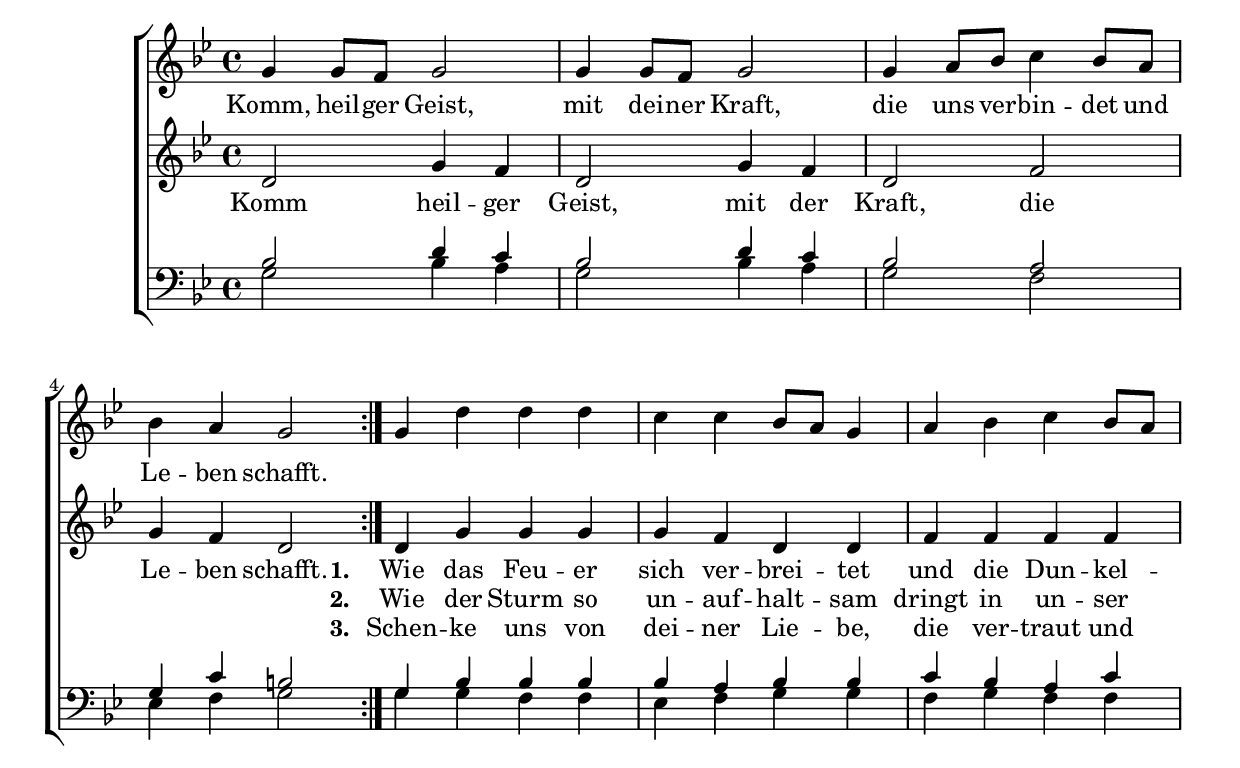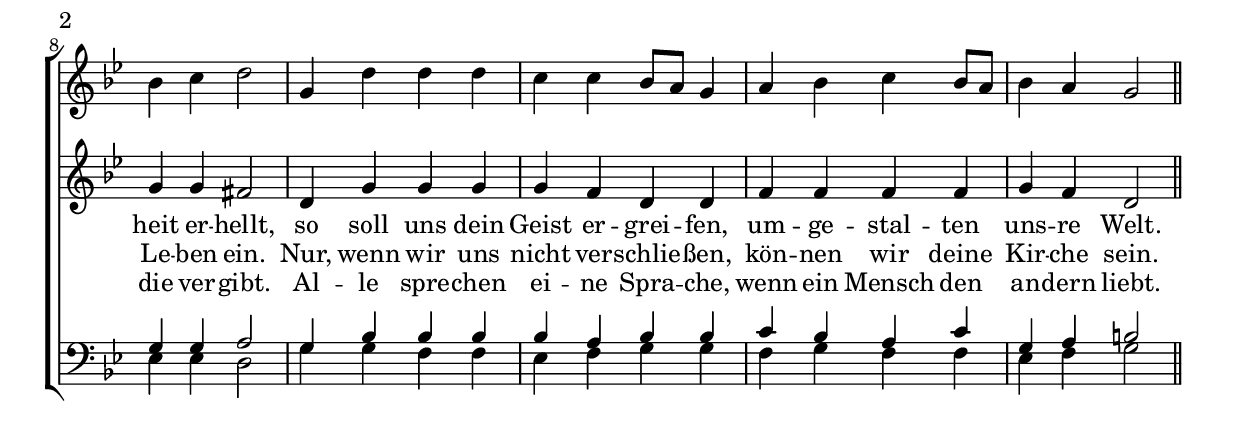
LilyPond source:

\include "deutsch.ly"

#(set! paper-alist (cons '("kindle" . (cons (* 210 mm) (* 130 mm))) paper-alist))

#(set-default-paper-size "kindle")

Praes = {
  \time 4/4
  \key g \minor
}

\new ChoirStaff <<
\new Staff <<
 \new Voice = "Sopran" { \relative g' { \Praes
  \repeat volta 2 { \repeat unfold 2 { g4 g8 f g2 | } g4 a8 b c4 b8 a | b4 a g2 | }
  \repeat unfold 2 { g4 d' d d | c c b8 a g4 | a b c b8 a | b4 } \alternative {{ c d2 } { a4 g2 }} \bar "||" }}
 \addlyrics { Komm, heil -- ger Geist, mit dei -- ner Kraft, die uns ver -- bin -- det und Le -- ben schafft. }
>>
\new Staff <<
 \relative c' { \Praes
  \context Voice = refrain { \Praes \repeat volta 2 { \repeat unfold 2 { d2 g4 f | } d2 f | g4 f d2 | }
  \context Voice = verse { \repeat unfold 2 { d4 g g g | g f d d | f f f f | g } \alternative {{ g fis2 } { f4 d2 }} \bar "||" }}}
 \context Lyrics = one \lyricsto refrain \lyricmode { Komm heil -- ger Geist, mit der Kraft, die Le -- ben schafft. }
 \context Lyrics = one \lyricsto verse \lyricmode {\set stanza = #"1. " Wie das Feu -- er sich ver -- brei -- tet und die Dun -- kel -- heit er -- hellt, so soll uns dein Geist er -- grei -- fen, um -- ge -- stal -- ten uns -- re Welt. }
 \context Lyrics = two \lyricsto verse \lyricmode {\set stanza = #"2. " Wie der Sturm so un -- auf -- halt -- sam dringt in un -- ser Le -- ben ein. Nur, wenn wir uns nicht ver -- schlie -- ßen, kön -- nen wir deine Kir -- che sein. }
 \context Lyrics = three \lyricsto verse \lyricmode {\set stanza = #"3. " Schen -- ke uns von dei -- ner Lie -- be, die ver -- traut und die ver -- gibt. Al -- le spre -- chen ei -- ne Spra -- che, wenn ein Mensch den an -- dern liebt. }
>>

\new Staff <<
 \new Voice = "Tenor" { \voiceOne \relative c' { \Praes \clef "bass"
  \repeat volta 2 { \repeat unfold 2 { b2 d4 c | } b2 a | g4 c h2 | }
  \repeat unfold 2 { g4 b b b | b a b b | c b a c | g } \alternative {{ g a2 } { a4 h2 }} \bar "||" }}
 \new Voice = "Bass" { \voiceTwo \relative c' { \Praes \clef "bass"
  \repeat volta 2 { \repeat unfold 2 { g2 b4 a | } g2 f | es4 f g2 | }
  \repeat unfold 2 { g4 g f f | es f g g | f g f f | es } \alternative {{ es d2 } { f4 g2 }} \bar "||" }}
>>

>>
